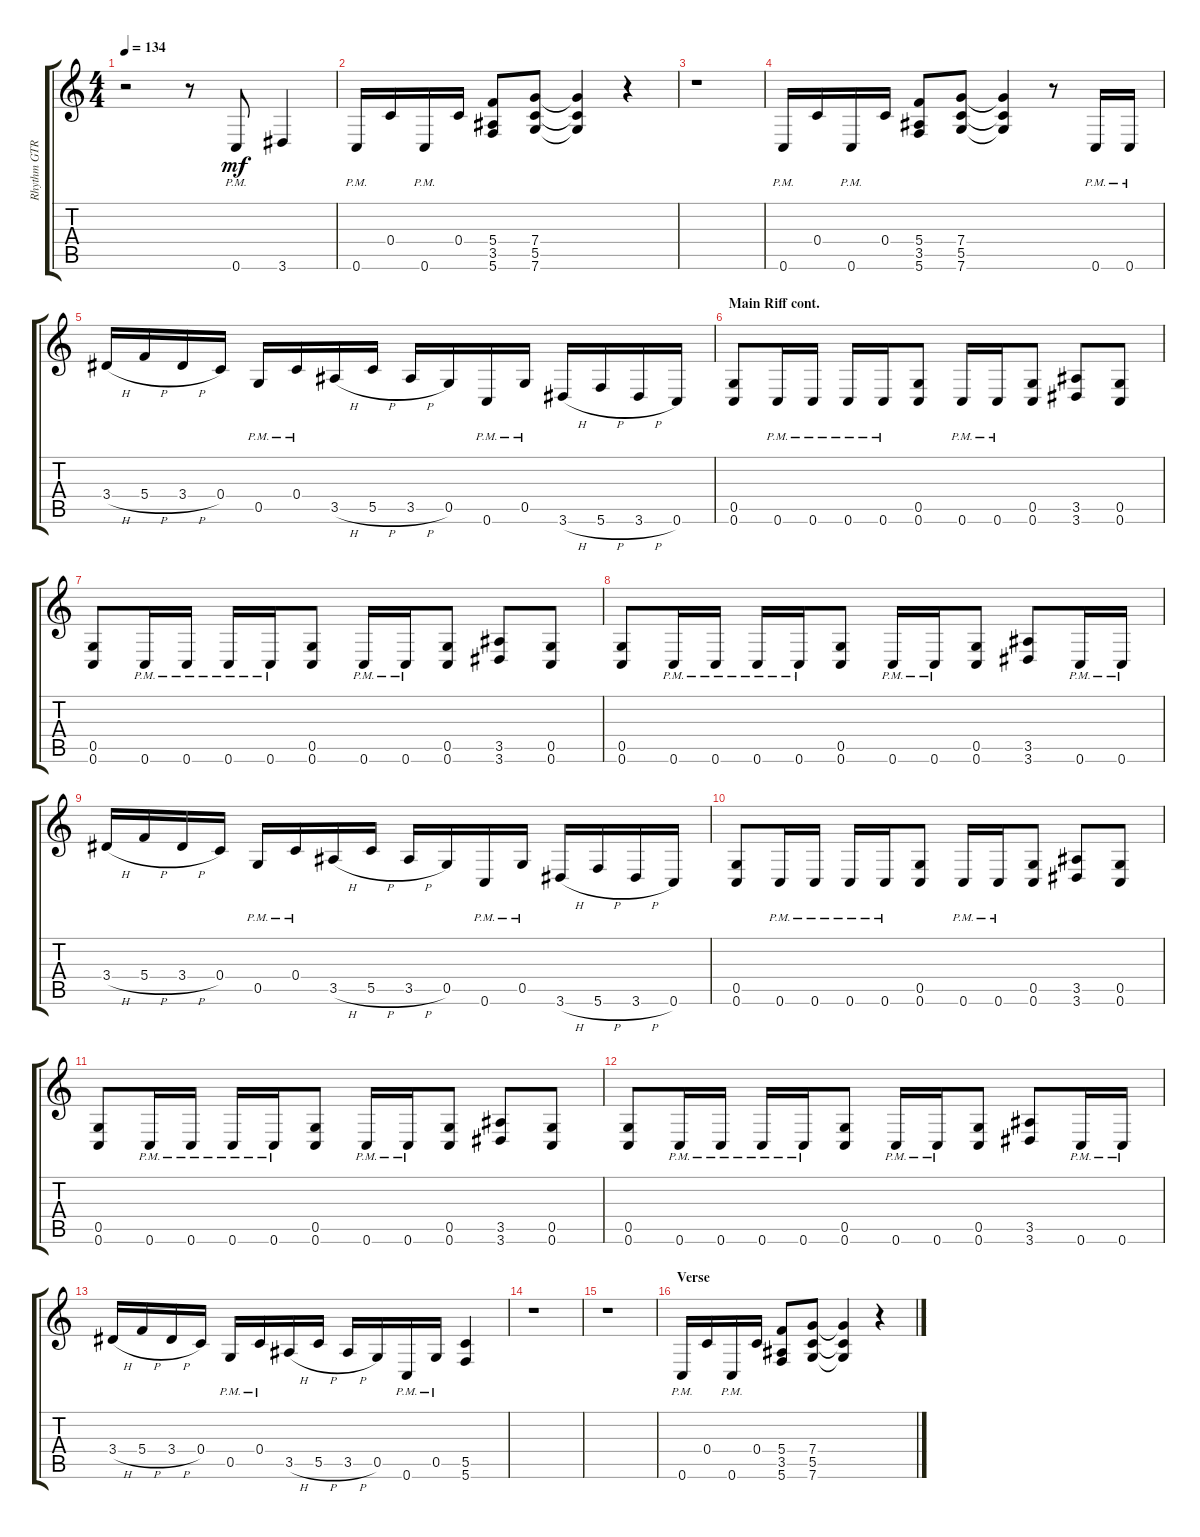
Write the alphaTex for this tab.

\track ("Rhythm GTR 2" "Rhythm GTR") {instrument distortionguitar}
\staff {score tabs}
\tuning (D4 A3 F3 C3 G2 C2) {hide}
\ts (4 4)
\tempo 134
\clef g2
\ks aminor
r.2{dy mf} r.8 0.6{pm}.8 3.6.4 |
0.6{pm}.16 0.4.16 0.6{pm}.16 0.4.16 (5.4 3.5 5.6).8 (7.4 5.5 7.6).8 (7.4{t} 5.5{t} 7.6{t}).4 r.4 |
r.1 |
0.6{pm}.16 0.4.16 0.6{pm}.16 0.4.16 (5.4 3.5 5.6).8 (7.4 5.5 7.6).8 (7.4{t} 5.5{t} 7.6{t}).4 r.8 0.6{pm}.16 0.6{pm}.16 |
3.4{h}.16 5.4{h}.16 3.4{h}.16 0.4.16 0.5{pm}.16 0.4{pm}.16 3.5{h}.16 5.5{h}.16 3.5{h}.16 0.5.16 0.6{pm}.16 0.5{pm}.16 3.6{h}.16 5.6{h}.16 3.6{h}.16 0.6.16 |
\section ("" "Main Riff cont.")
(0.5 0.6).8 0.6{pm}.16 0.6{pm}.16 0.6{pm}.16 0.6{pm}.16 (0.5 0.6).8 0.6{pm}.16 0.6{pm}.16 (0.5 0.6).8 (3.5 3.6).8 (0.5 0.6).8 |
(0.5 0.6).8 0.6{pm}.16 0.6{pm}.16 0.6{pm}.16 0.6{pm}.16 (0.5 0.6).8 0.6{pm}.16 0.6{pm}.16 (0.5 0.6).8 (3.5 3.6).8 (0.5 0.6).8 |
(0.5 0.6).8 0.6{pm}.16 0.6{pm}.16 0.6{pm}.16 0.6{pm}.16 (0.5 0.6).8 0.6{pm}.16 0.6{pm}.16 (0.5 0.6).8 (3.5 3.6).8 0.6{pm}.16 0.6{pm}.16 |
3.4{h}.16 5.4{h}.16 3.4{h}.16 0.4.16 0.5{pm}.16 0.4{pm}.16 3.5{h}.16 5.5{h}.16 3.5{h}.16 0.5.16 0.6{pm}.16 0.5{pm}.16 3.6{h}.16 5.6{h}.16 3.6{h}.16 0.6.16 |
(0.5 0.6).8 0.6{pm}.16 0.6{pm}.16 0.6{pm}.16 0.6{pm}.16 (0.5 0.6).8 0.6{pm}.16 0.6{pm}.16 (0.5 0.6).8 (3.5 3.6).8 (0.5 0.6).8 |
(0.5 0.6).8 0.6{pm}.16 0.6{pm}.16 0.6{pm}.16 0.6{pm}.16 (0.5 0.6).8 0.6{pm}.16 0.6{pm}.16 (0.5 0.6).8 (3.5 3.6).8 (0.5 0.6).8 |
(0.5 0.6).8 0.6{pm}.16 0.6{pm}.16 0.6{pm}.16 0.6{pm}.16 (0.5 0.6).8 0.6{pm}.16 0.6{pm}.16 (0.5 0.6).8 (3.5 3.6).8 0.6{pm}.16 0.6{pm}.16 |
3.4{h}.16 5.4{h}.16 3.4{h}.16 0.4.16 0.5{pm}.16 0.4{pm}.16 3.5{h}.16 5.5{h}.16 3.5{h}.16 0.5.16 0.6{pm}.16 0.5{pm}.16 (5.5 5.6).4 |
r.1 |
r.1 |
\section ("" "Verse")
0.6{pm}.16 0.4.16 0.6{pm}.16 0.4.16 (5.4 3.5 5.6).8 (7.4 5.5 7.6).8 (7.4{t} 5.5{t} 7.6{t}).4 r.4
